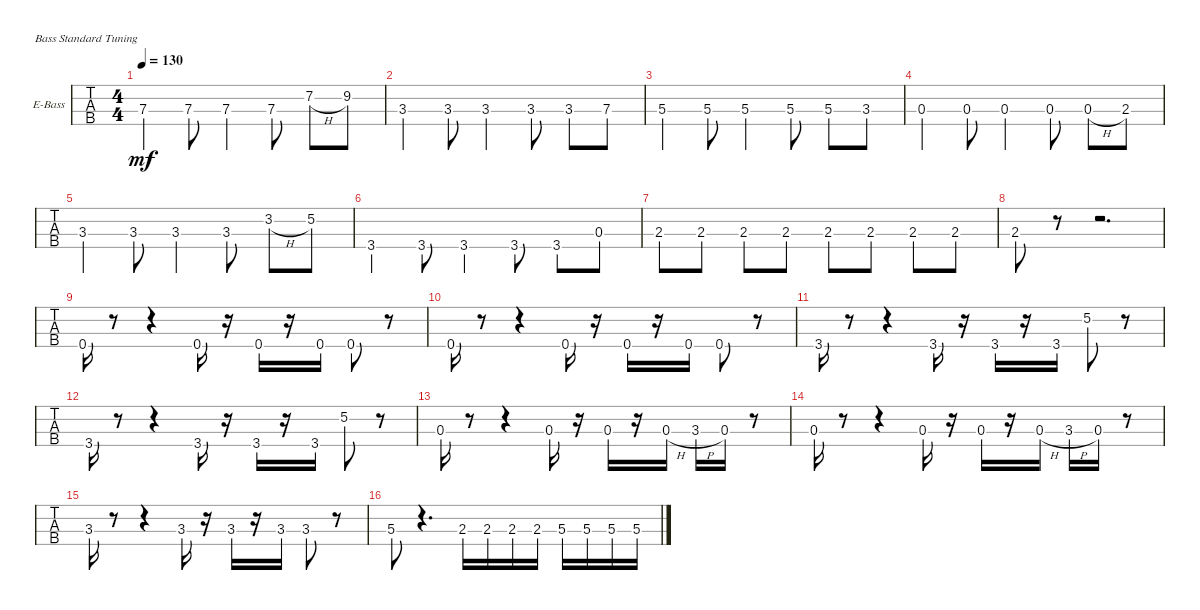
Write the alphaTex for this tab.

\defaultSystemsLayout 4
\bracketExtendMode groupsimilarinstruments
\firstSystemTrackNameOrientation horizontal
\otherSystemsTrackNameOrientation horizontal
\track ("Akshay" "E-Bass") {instrument electricbassfinger}
\staff {tabs}
\tuning (G2 D2 A1 E1)
\ts (4 4)
\tempo 130
\clef f4
\ks c
7.3.4{dy mf} 7.3.8 7.3.4 7.3.8 7.2{h}.8 9.2.8 |
3.3.4 3.3.8 3.3.4 3.3.8 3.3.8 7.3.8 |
5.3.4 5.3.8 5.3.4 5.3.8 5.3.8 3.3.8 |
0.3.4 0.3.8 0.3.4 0.3.8 0.3{h}.8 2.3.8 |
3.3.4 3.3.8 3.3.4 3.3.8 3.2{h}.8 5.2.8 |
3.4.4 3.4.8 3.4.4 3.4.8 3.4.8 0.3.8 |
2.3.8 2.3.8 2.3.8 2.3.8 2.3.8 2.3.8 2.3.8 2.3.8 |
2.3.8 r.8 r.2{d} |
0.4.16 r.8 r.4 0.4.16 r.16 0.4.16 r.16 0.4.16 0.4.8 r.8 |
0.4.16 r.8 r.4 0.4.16 r.16 0.4.16 r.16 0.4.16 0.4.8 r.8 |
3.4.16 r.8 r.4 3.4.16 r.16 3.4.16 r.16 3.4.16 5.2.8 r.8 |
3.4.16 r.8 r.4 3.4.16 r.16 3.4.16 r.16 3.4.16 5.2.8 r.8 |
0.3.16 r.8 r.4 0.3.16 r.16 0.3.16 r.16 0.3{h}.16 3.3{h}.16 0.3.16 r.8 |
0.3.16 r.8 r.4 0.3.16 r.16 0.3.16 r.16 0.3{h}.16 3.3{h}.16 0.3.16 r.8 |
3.3.16 r.8 r.4 3.3.16 r.16 3.3.16 r.16 3.3.16 3.3.8 r.8 |
5.3.8 r.4{d} 2.3.16 2.3.16 2.3.16 2.3.16 5.3.16 5.3.16 5.3.16 5.3.16
